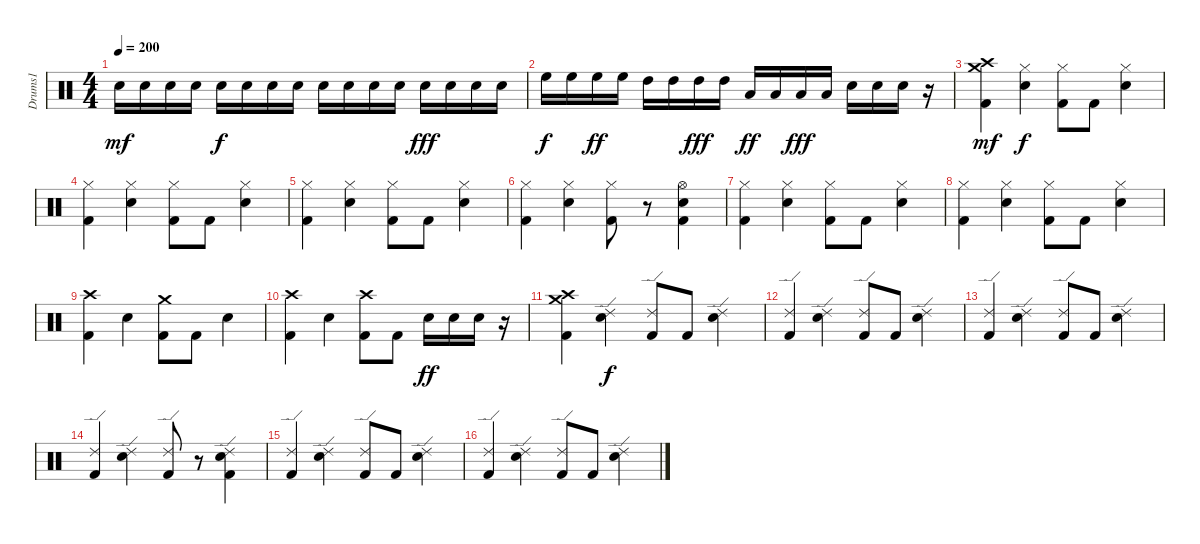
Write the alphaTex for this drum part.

\track ("Drums1" "Drums1") {instrument percussion}
\staff {score}
\articulation defaults
\ts (4 4)
\tempo 200
\clef neutral
\ks c "Snare (hit) 2".16{dy mf} "Snare (hit) 2".16 "Snare (hit) 2".16 "Snare (hit) 2".16 "Snare (hit) 2".16{dy f} "Snare (hit) 2".16 "Snare (hit) 2".16 "Snare (hit) 2".16 "Snare (hit) 2".16 "Snare (hit) 2".16 "Snare (hit) 2".16 "Snare (hit) 2".16 "Snare (hit) 2".16{dy fff} "Snare (hit) 2".16 "Snare (hit) 2".16 "Snare (hit) 2".16
|
"High Floor Tom (hit)".16{dy f} "High Floor Tom (hit)".16 "High Floor Tom (hit)".16{dy ff} "High Floor Tom (hit)".16 "High Tom (hit)".16 "High Tom (hit)".16 "High Tom (hit)".16{dy fff} "High Tom (hit)".16 "Low Tom (hit)".16{dy ff} "Low Tom (hit)".16 "Low Tom (hit)".16{dy fff} "Low Tom (hit)".16 "Snare (hit) 2".16 "Snare (hit) 2".16 "Snare (hit) 2".16 r.16 |
("Crash high (hit)" "Crash medium (hit)" "Kick (hit) 2").4{dy mf} ("Hi-Hat (closed)" "Snare (hit) 2").4{dy f} ("Hi-Hat (closed)" "Kick (hit) 2").8 "Kick (hit) 2".8 ("Hi-Hat (closed)" "Snare (hit) 2").4 |
("Hi-Hat (closed)" "Kick (hit) 2").4 ("Hi-Hat (closed)" "Snare (hit) 2").4 ("Hi-Hat (closed)" "Kick (hit) 2").8 "Kick (hit) 2".8 ("Hi-Hat (closed)" "Snare (hit) 2").4 |
("Hi-Hat (closed)" "Kick (hit) 2").4 ("Hi-Hat (closed)" "Snare (hit) 2").4 ("Hi-Hat (closed)" "Kick (hit) 2").8 "Kick (hit) 2".8 ("Hi-Hat (closed)" "Snare (hit) 2").4 |
("Hi-Hat (closed)" "Kick (hit) 2").4 ("Hi-Hat (closed)" "Snare (hit) 2").4 ("Hi-Hat (closed)" "Kick (hit) 2").8 r.8 ("Hi-Hat (open)" "Snare (hit) 2" "Kick (hit) 2").4 |
("Hi-Hat (closed)" "Kick (hit) 2").4 ("Hi-Hat (closed)" "Snare (hit) 2").4 ("Hi-Hat (closed)" "Kick (hit) 2").8 "Kick (hit) 2".8 ("Hi-Hat (closed)" "Snare (hit) 2").4 |
("Hi-Hat (closed)" "Kick (hit) 2").4 ("Hi-Hat (closed)" "Snare (hit) 2").4 ("Hi-Hat (closed)" "Kick (hit) 2").8 "Kick (hit) 2".8 ("Hi-Hat (closed)" "Snare (hit) 2").4 |
("Crash high (hit)" "Kick (hit) 2").4 "Snare (hit) 2".4 ("Crash medium (hit)" "Kick (hit) 2").8 "Kick (hit) 2".8 "Snare (hit) 2".4 |
("Crash high (hit)" "Kick (hit) 2").4 "Snare (hit) 2".4 ("Crash high (hit)" "Kick (hit) 2").8 "Kick (hit) 2".8 "Snare (hit) 2".16{dy ff} "Snare (hit) 2".16 "Snare (hit) 2".16 r.16 |
("Crash high (hit)" "Crash medium (hit)" "Kick (hit) 2").4 ("Ride (edge) 2" "Snare (hit) 2").4{dy f} ("Ride (edge) 2" "Kick (hit) 2").8 "Kick (hit) 2".8 ("Ride (edge) 2" "Snare (hit) 2").4 |
("Ride (edge) 2" "Kick (hit) 2").4 ("Ride (edge) 2" "Snare (hit) 2").4 ("Ride (edge) 2" "Kick (hit) 2").8 "Kick (hit) 2".8 ("Ride (edge) 2" "Snare (hit) 2").4 |
("Ride (edge) 2" "Kick (hit) 2").4 ("Ride (edge) 2" "Snare (hit) 2").4 ("Ride (edge) 2" "Kick (hit) 2").8 "Kick (hit) 2".8 ("Ride (edge) 2" "Snare (hit) 2").4 |
("Ride (edge) 2" "Kick (hit) 2").4 ("Ride (edge) 2" "Snare (hit) 2").4 ("Ride (edge) 2" "Kick (hit) 2").8 r.8 ("Ride (edge) 2" "Snare (hit) 2" "Kick (hit) 2").4 |
("Ride (edge) 2" "Kick (hit) 2").4 ("Ride (edge) 2" "Snare (hit) 2").4 ("Ride (edge) 2" "Kick (hit) 2").8 "Kick (hit) 2".8 ("Ride (edge) 2" "Snare (hit) 2").4 |
("Ride (edge) 2" "Kick (hit) 2").4 ("Ride (edge) 2" "Snare (hit) 2").4 ("Ride (edge) 2" "Kick (hit) 2").8 "Kick (hit) 2".8 ("Ride (edge) 2" "Snare (hit) 2").4
